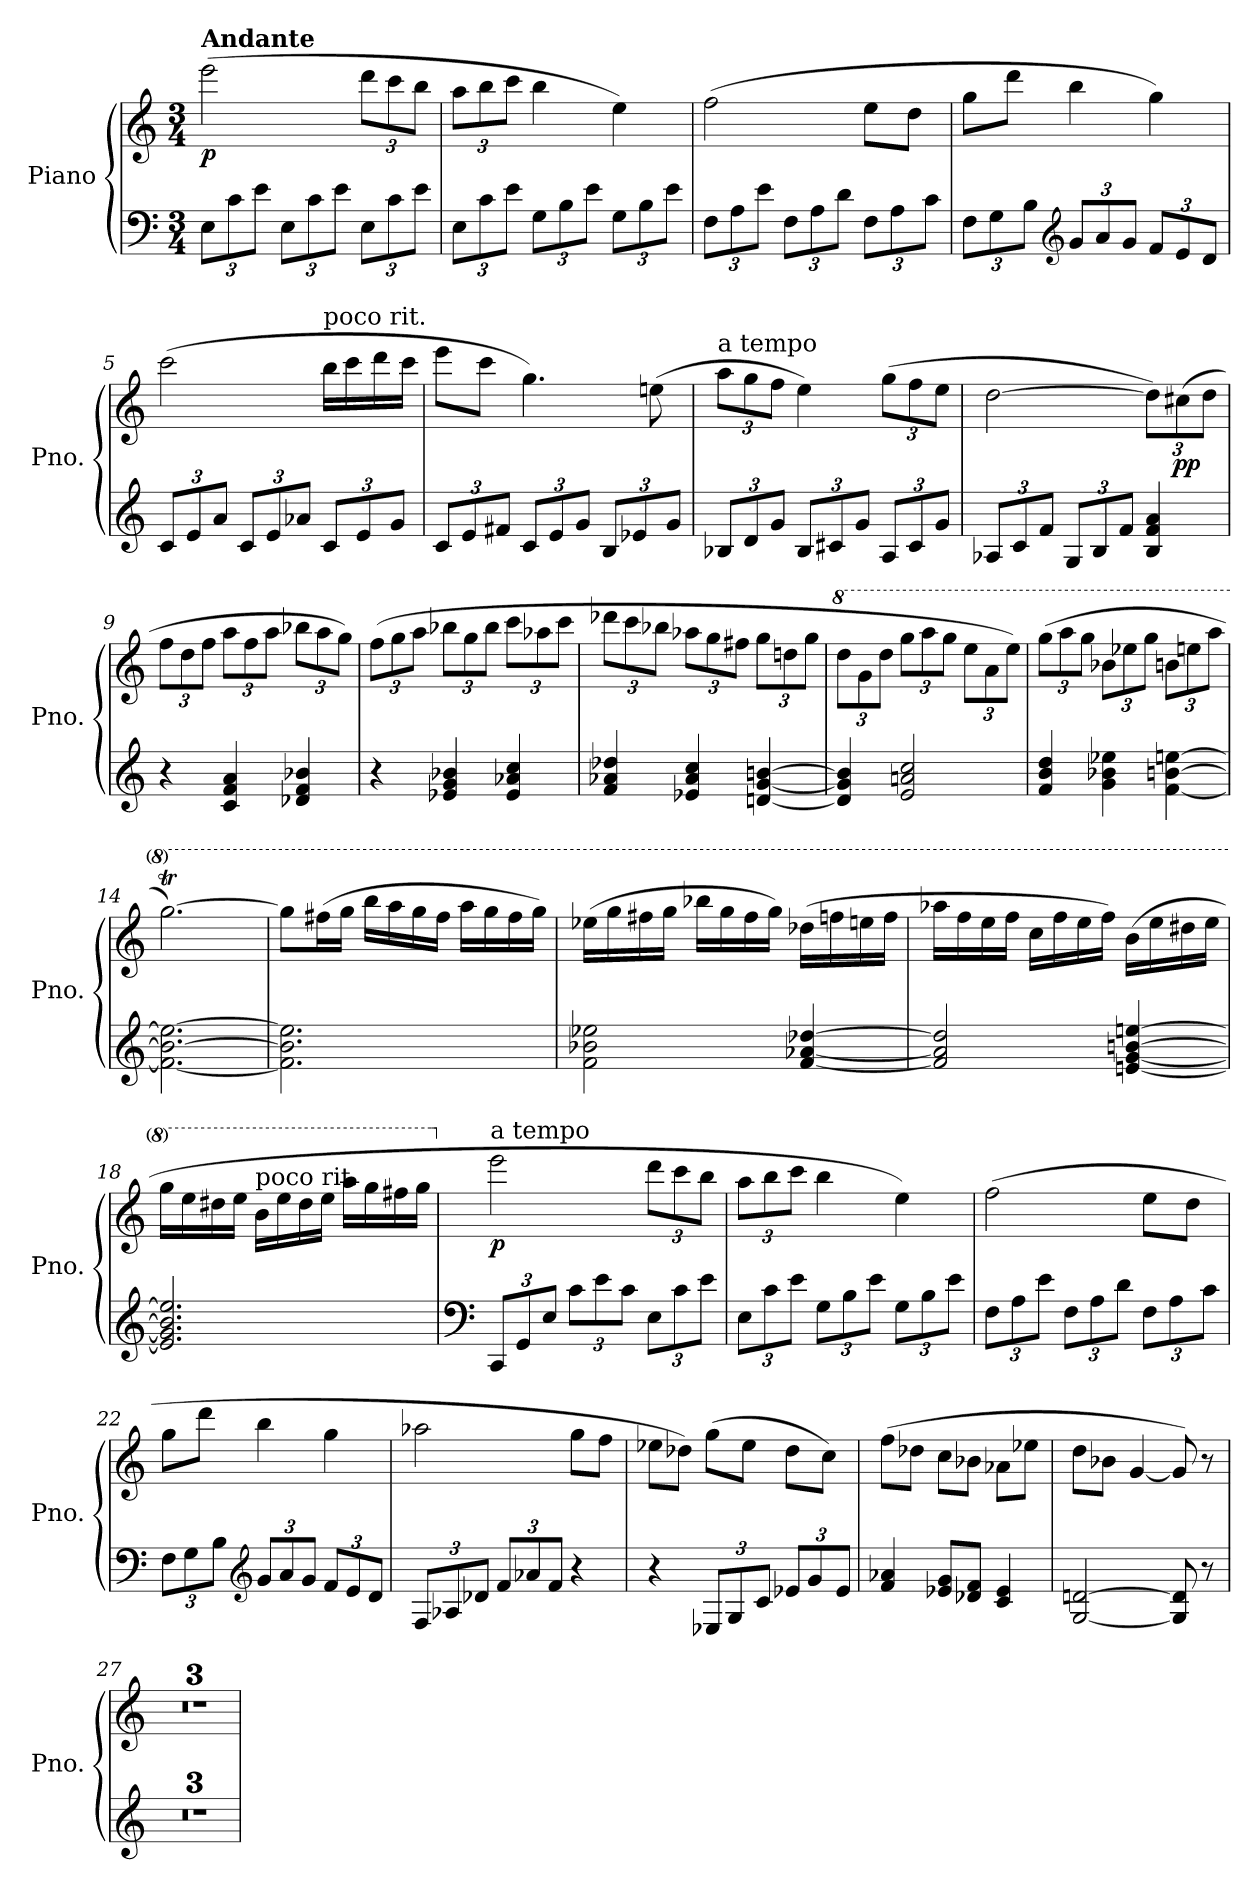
**kern	**kern	**dynam
*part1	*part1	*part1
*staff2	*staff1	*staff1/2
*I"Piano	*	*
*I'Pno.	*	*
*clefF4	*clefG2	*
*k[]	*k[]	*
*M3/4	*M3/4	*
*MM60	*MM60	*
*Xbrackettup	*	*
=1	=1	=1
!	!LO:TX:a:B:t=Andante	!
!	!	!LO:DY:b
12E\L	(2eee\	p
12c\	.	.
12e\J	.	.
12E\L	.	.
12c\	.	.
12e\J	.	.
*	*Xbrackettup	*
12E\L	12ddd\L	.
12c\	12ccc\	.
12e\J	12bb\J	.
=2	=2	=2
12E\L	12aa\L	.
12c\	12bb\	.
12e\J	12ccc\J	.
12G\L	4bb\	.
12B\	.	.
12e\J	.	.
12G\L	4ee\)	.
12B\	.	.
12e\J	.	.
=3	=3	=3
12F\L	(2ff\	.
12A\	.	.
12e\J	.	.
12F\L	.	.
12A\	.	.
12d\J	.	.
12F\L	8ee\L	.
12A\	.	.
.	8dd\J	.
12c\J	.	.
=4	=4	=4
12F\L	8gg\L	.
12G\	.	.
.	8ddd\J	.
12B\J	.	.
*clefG2	*	*
12g/L	4bb\	.
12a/	.	.
12g/J	.	.
12f/L	4gg\)	.
12e/	.	.
12d/J	.	.
=5	=5	=5
12c/L	(2ccc\	.
12e/	.	.
12a/J	.	.
12c/L	.	.
12e/	.	.
12a-X/J	.	.
!	!LO:TX:a:t=poco rit.	!
12c/L	16bb\LL	.
.	16ccc\	.
12e/	.	.
.	16ddd\	.
12g/J	.	.
.	16ccc\JJ	.
=6	=6	=6
12c/L	8eee\L	.
12e/	.	.
.	8ccc\J	.
12f#X/J	.	.
12c/L	4.gg\)	.
12e/	.	.
12g/J	.	.
12B/L	.	.
12e-X/	.	.
.	(8een\	.
12g/J	.	.
=7	=7	=7
!	!LO:TX:a:t=a tempo	!
12B-X/L	12aa\L	.
12d/	12gg\	.
12g/J	12ff\J	.
12B-/L	4ee\)	.
12c#X/	.	.
12g/J	.	.
12A/L	(12gg\L	.
12c#/	12ff\	.
12g/J	12ee\J	.
=8	=8	=8
12A-X/L	[2dd\	.
12c/	.	.
12f/J	.	.
12G/L	.	.
12B/	.	.
12f/J	.	.
*	*brackettup	*
4B/ 4f/ 4a/	12dd\L])	.
!	!	!LO:DY:b
.	(12cc#X\	pp
.	12dd\J	.
=9	=9	=9
*	*Xbrackettup	*
4r	12ff\L	.
.	12dd\	.
.	12ff\J	.
4c/ 4f/ 4a/	12aa\L	.
.	12ff\	.
.	12aa\J	.
4d-X/ 4f/ 4b-X/	12bb-X\L	.
.	12aa\	.
.	12gg\J)	.
=10	=10	=10
4r	(12ff\L	.
.	12gg\	.
.	12aa\J	.
4e-X/ 4g/ 4b-X/	12bb-X\L	.
.	12gg\	.
.	12bb-\J	.
4e-/ 4a-X/ 4cc/	12ccc\L	.
.	12aa-X\	.
.	12ccc\J	.
=11	=11	=11
4f/ 4a-X/ 4dd-X/	12ddd-X\L	.
.	12ccc\	.
.	12bb-X\J	.
4e-X/ 4a-/ 4cc/	12aa-X\L	.
.	12gg\	.
.	12ff#X\J	.
[4dn/ [4g/ [4bn/	12gg\L	.
.	12ddn\	.
.	12gg\J	.
=12	=12	=12
*	*8va	*
4dn/] 4g/] 4bn/]	12ddd\L	.
.	12gg\	.
.	12ddd\J	.
2e/ 2an/ 2cc/	12ggg\L	.
.	12aaa\	.
.	12ggg\J	.
.	12eee\L	.
.	12aa\	.
.	12eee\J)	.
=13	=13	=13
4f/ 4b/ 4dd/	(12ggg\L	.
.	12aaa\	.
.	12ggg\J	.
4g\ 4b-X\ 4ee-X\	12bb-X\L	.
.	12eee-X\	.
.	12ggg\J	.
[4f\ [4bn\ [4een\	12bbn\L	.
.	12eeen\	.
.	12aaa\J	.
=14	=14	=14
2.f\_ 2.b\_ 2.ee\_	[2.gggT\)	.
=15	=15	=15
2.f\] 2.b\] 2.ee\]	8gggTTT\L]	.
.	(16fff#X\L	.
.	16ggg\JJ	.
.	16bbb\LL	.
.	16aaa\	.
.	16ggg\	.
.	16fff#\JJ	.
.	16aaa\LL	.
.	16ggg\	.
.	16fff#\	.
.	16ggg\JJ)	.
=16	=16	=16
2f\ 2b-X\ 2ee-X\	(16eee-X\LL	.
.	16ggg\	.
.	16fff#X\	.
.	16ggg\JJ	.
.	16bbb-X\LL	.
.	16ggg\	.
.	16fff#\	.
.	16ggg\JJ)	.
[4f/ [4a-X/ [4dd-X/	(16ddd-X\LL	.
.	16fffn\	.
.	16eeen\	.
.	16fff\JJ	.
=17	=17	=17
2f/] 2a-/] 2dd-/]	16aaa-X\LL	.
.	16fff\	.
.	16eee\	.
.	16fff\JJ	.
.	16ccc\LL	.
.	16fff\	.
.	16eee\	.
.	16fff\JJ)	.
[4en/ [4g/ [4bn/ [4een/	(16bb\LL	.
.	16eee\	.
.	16ddd#X\	.
.	16eee\JJ	.
=18	=18	=18
2.e/] 2.g/] 2.b/] 2.ee/]	16ggg\LL	.
.	16eee\	.
.	16ddd#X\	.
.	16eee\JJ	.
!	!LO:TX:a:t=poco rit.	!
.	16bb\LL	.
.	16eee\	.
.	16ddd#\	.
.	16eee\JJ	.
.	16aaa\LL	.
.	16ggg\	.
.	16fff#X\	.
.	16ggg\JJ	.
=19	=19	=19
*clefF4	*	*
*	*X8va	*
!	!LO:TX:a:t=a tempo	!
!	!	!LO:DY:b
12CC/L	2eee\	p
12GG/	.	.
12E/J	.	.
12c\L	.	.
12e\	.	.
12c\J	.	.
12E\L	12ddd\L	.
12c\	12ccc\	.
12e\J	12bb\J	.
=20	=20	=20
12E\L	12aa\L	.
12c\	12bb\	.
12e\J	12ccc\J	.
12G\L	4bb\	.
12B\	.	.
12e\J	.	.
12G\L	4ee\)	.
12B\	.	.
12e\J	.	.
=21	=21	=21
12F\L	(2ff\	.
12A\	.	.
12e\J	.	.
12F\L	.	.
12A\	.	.
12d\J	.	.
12F\L	8ee\L	.
12A\	.	.
.	8dd\J	.
12c\J	.	.
=22	=22	=22
12F\L	8gg\L	.
12G\	.	.
.	8ddd\J	.
12B\J	.	.
*clefG2	*	*
12g/L	4bb\	.
12a/	.	.
12g/J	.	.
12f/L	4gg\	.
12e/	.	.
12d/J	.	.
=23	=23	=23
12F/L	2aa-X\	.
12A-X/	.	.
12d-X/J	.	.
12f/L	.	.
12a-X/	.	.
12f/J	.	.
4r	8gg\L	.
.	8ff\J	.
=24	=24	=24
4r	8ee-X\L	.
.	8dd-X\J)	.
12E-X/L	(8gg\L	.
12G/	.	.
.	8ee-\J	.
12c/J	.	.
12e-X/L	8dd-\L	.
12g/	.	.
.	8cc\J)	.
12e-/J	.	.
=25	=25	=25
4f/ 4a-X/	(8ff\L	.
.	8dd-X\J	.
8e-X/ 8g/L	8cc\L	.
8d-X/ 8f/J	8b-X\J	.
4c/ 4e-/	8a-X\L	.
.	8ee-X\J	.
=26	=26	=26
[2G/ [2dn/	8dd\L	.
.	8b-X\J	.
.	[4g/	.
8G/] 8d/]	8g/])	.
8r	8r	.
=27	=27	=27
2.r	2.r	.
=28	=28	=28
2.r	2.r	.
=29	=29	=29
2.r	2.r	.
=	=	=
*-	*-	*-
